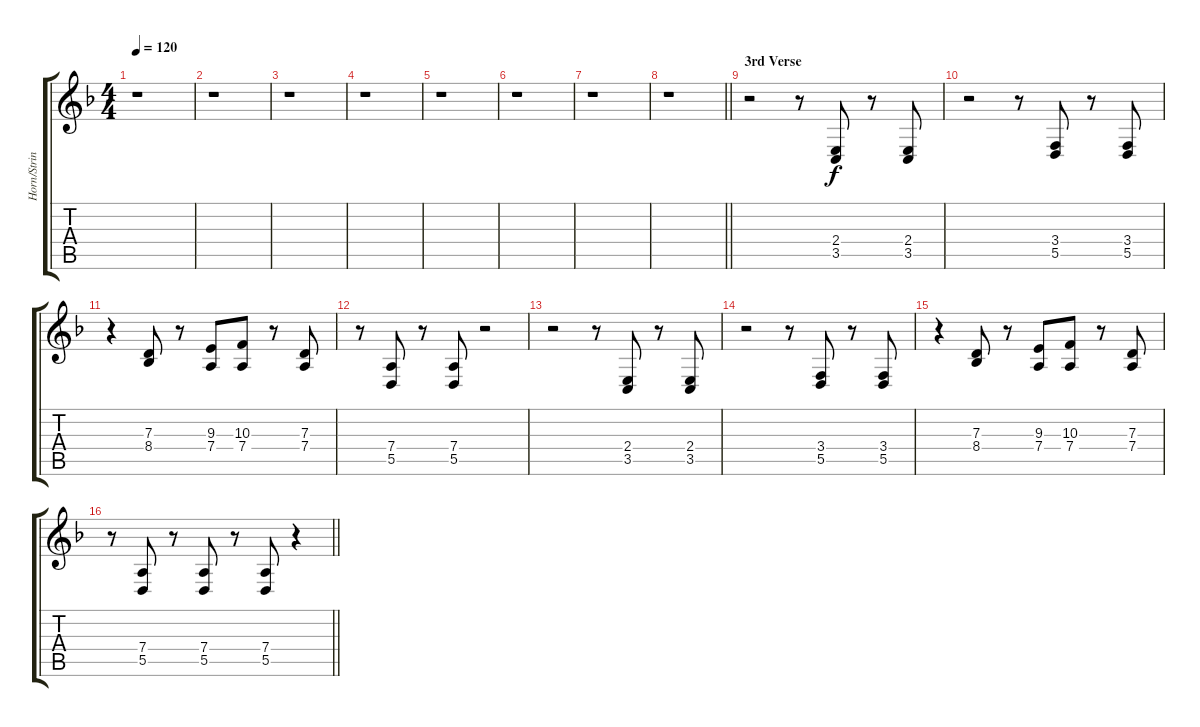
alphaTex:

\track ("Horn/String Synth" "Horn/Strin") {instrument synthbrass1}
\staff {score tabs}
\tuning (E4 B3 G3 D3 A2 D2) {hide}
\ts (4 4)
\tempo 120
\clef g2
\ks dminor
r.1{dy f} |
r.1 |
r.1 |
r.1 |
r.1 |
r.1 |
r.1 |
\barLineRight lightlight
r.1 |
\section ("" "3rd Verse")
r.2 r.8 (2.4 3.5).8 r.8 (2.4 3.5).8 |
r.2 r.8 (3.4 5.5).8 r.8 (3.4 5.5).8 |
r.4 (7.3 8.4).8 r.8 (9.3 7.4).8 (10.3 7.4).8 r.8 (7.3 7.4).8 |
r.8 (7.4 5.5).8 r.8 (7.4 5.5).8 r.2 |
r.2 r.8 (2.4 3.5).8 r.8 (2.4 3.5).8 |
r.2 r.8 (3.4 5.5).8 r.8 (3.4 5.5).8 |
r.4 (7.3 8.4).8 r.8 (9.3 7.4).8 (10.3 7.4).8 r.8 (7.3 7.4).8 |
\barLineRight lightlight
r.8 (7.4 5.5).8 r.8 (7.4 5.5).8 r.8 (7.4 5.5).8 r.4
